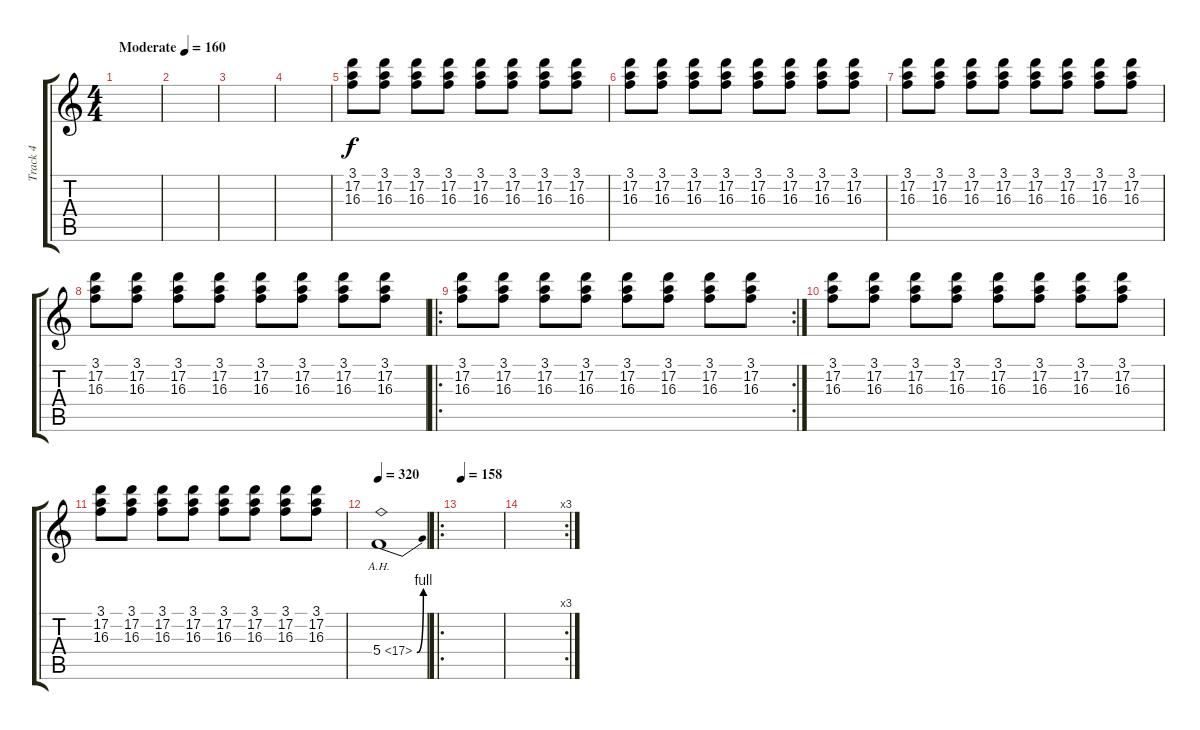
\track ("Track 4" "Track 4") {instrument overdrivenguitar}
\staff {score tabs}
\tuning (D4 A3 F3 C3 G2 C2) {hide}
\ts (4 4)
\tempo (160 "Moderate")
\clef g2
\ks c
|
|
|
|
(3.1 17.2 16.3).8 (3.1 17.2 16.3).8 (3.1 17.2 16.3).8 (3.1 17.2 16.3).8 (3.1 17.2 16.3).8 (3.1 17.2 16.3).8 (3.1 17.2 16.3).8 (3.1 17.2 16.3).8 |
(3.1 17.2 16.3).8 (3.1 17.2 16.3).8 (3.1 17.2 16.3).8 (3.1 17.2 16.3).8 (3.1 17.2 16.3).8 (3.1 17.2 16.3).8 (3.1 17.2 16.3).8 (3.1 17.2 16.3).8 |
(3.1 17.2 16.3).8 (3.1 17.2 16.3).8 (3.1 17.2 16.3).8 (3.1 17.2 16.3).8 (3.1 17.2 16.3).8 (3.1 17.2 16.3).8 (3.1 17.2 16.3).8 (3.1 17.2 16.3).8 |
(3.1 17.2 16.3).8 (3.1 17.2 16.3).8 (3.1 17.2 16.3).8 (3.1 17.2 16.3).8 (3.1 17.2 16.3).8 (3.1 17.2 16.3).8 (3.1 17.2 16.3).8 (3.1 17.2 16.3).8 |
\ro
\rc 2
(3.1 17.2 16.3).8 (3.1 17.2 16.3).8 (3.1 17.2 16.3).8 (3.1 17.2 16.3).8 (3.1 17.2 16.3).8 (3.1 17.2 16.3).8 (3.1 17.2 16.3).8 (3.1 17.2 16.3).8 |
(3.1 17.2 16.3).8 (3.1 17.2 16.3).8 (3.1 17.2 16.3).8 (3.1 17.2 16.3).8 (3.1 17.2 16.3).8 (3.1 17.2 16.3).8 (3.1 17.2 16.3).8 (3.1 17.2 16.3).8 |
(3.1 17.2 16.3).8 (3.1 17.2 16.3).8 (3.1 17.2 16.3).8 (3.1 17.2 16.3).8 (3.1 17.2 16.3).8 (3.1 17.2 16.3).8 (3.1 17.2 16.3).8 (3.1 17.2 16.3).8 |
\tempo 320
5.4{be (bend 0 0 60 4) ah 12}.1{volume 13 balance 10} |
\ro
\tempo 158
|
\rc 3
